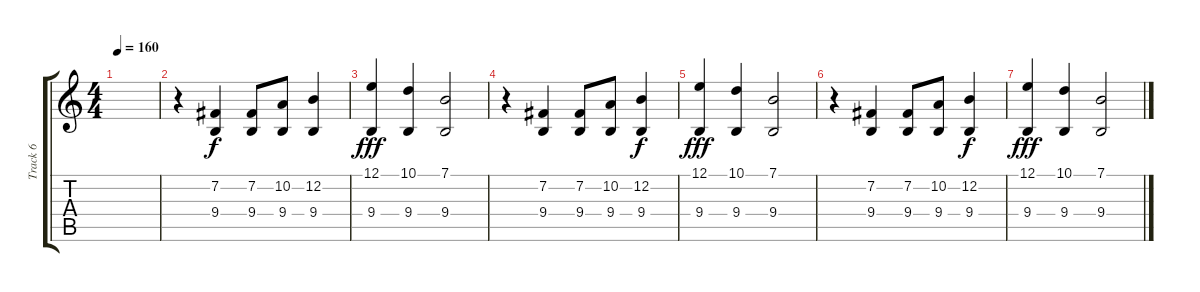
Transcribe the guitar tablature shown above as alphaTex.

\track ("Track 6" "Track 6") {instrument tenorsax}
\staff {score tabs}
\tuning (E4 B3 G3 D3 A2 E2) {hide}
\ts (4 4)
\tempo 160
\clef g2
\ks c
|
r.4 (7.2 9.4).4 (7.2 9.4).8 (10.2 9.4).8 (12.2 9.4).4{dy f} |
(12.1 9.4).4{dy fff} (10.1 9.4).4 (7.1 9.4).2 |
r.4 (7.2 9.4).4 (7.2 9.4).8 (10.2 9.4).8 (12.2 9.4).4{dy f} |
(12.1 9.4).4{dy fff} (10.1 9.4).4 (7.1 9.4).2 |
r.4 (7.2 9.4).4 (7.2 9.4).8 (10.2 9.4).8 (12.2 9.4).4{dy f} |
(12.1 9.4).4{dy fff} (10.1 9.4).4 (7.1 9.4).2
